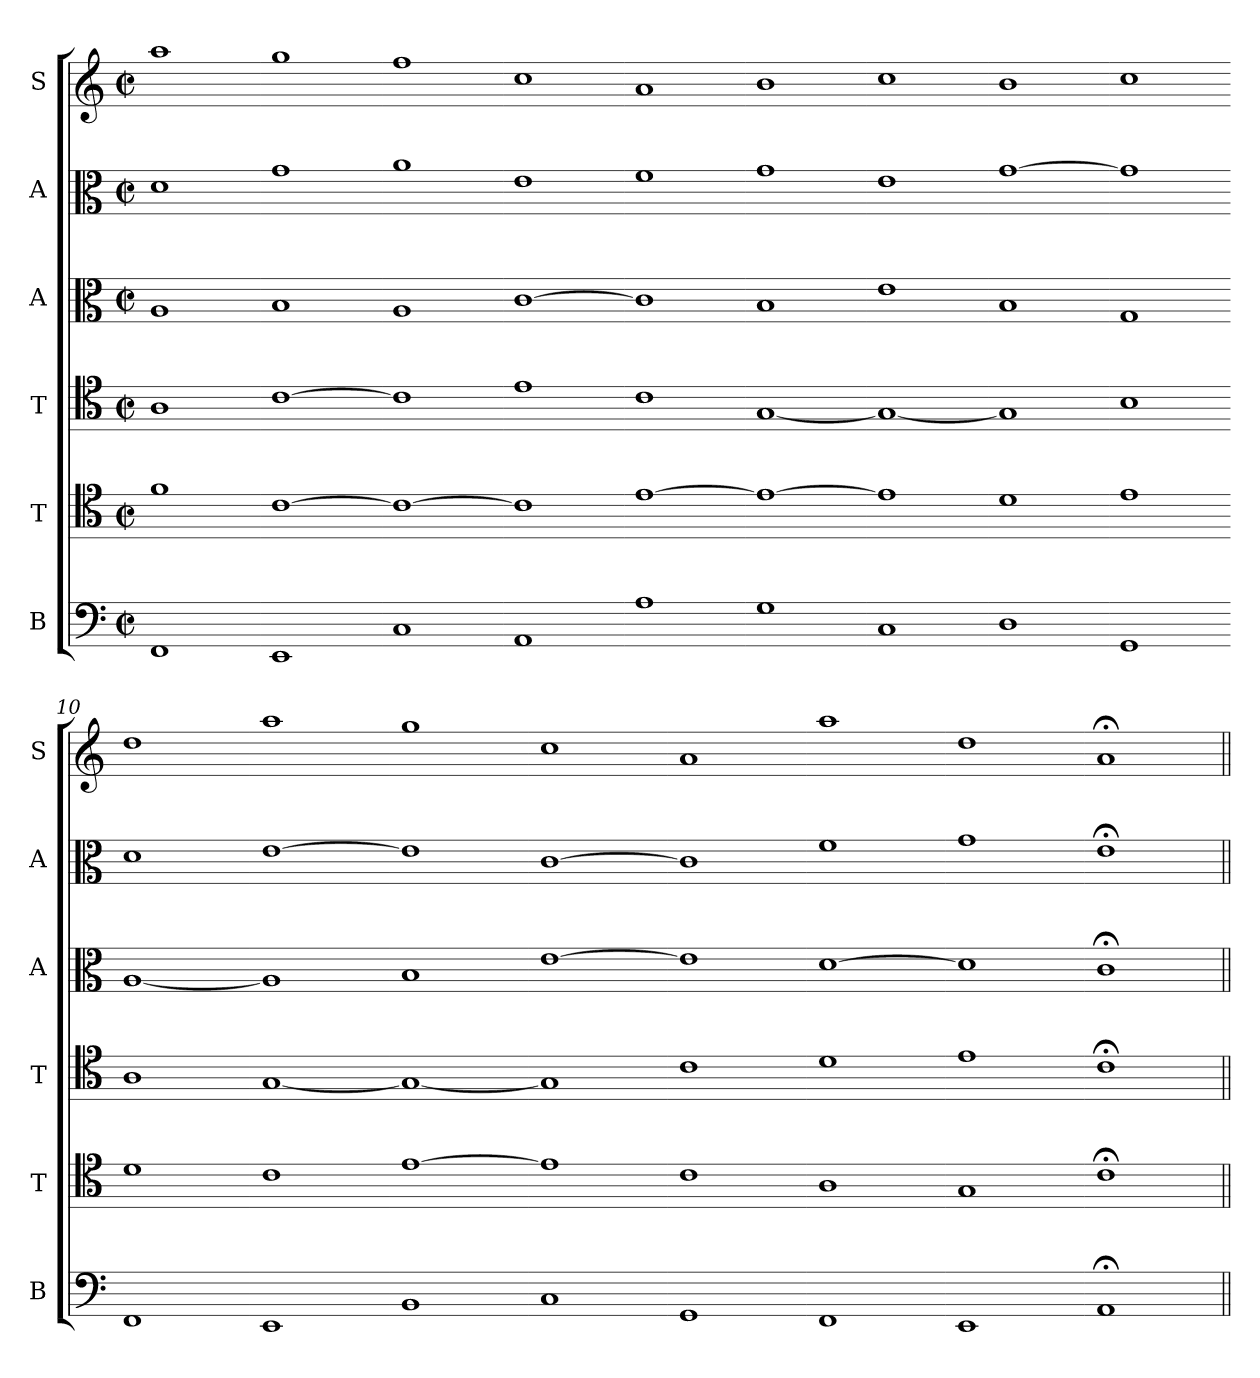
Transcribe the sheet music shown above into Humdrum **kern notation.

**kern	**kern	**kern	**kern	**kern	**kern
*part6	*part5	*part4	*part3	*part2	*part1
*staff6	*staff5	*staff4	*staff3	*staff2	*staff1
*I"B	*I"T	*I"T	*I"A	*I"A	*I"S
*I'B	*I'T	*I'T	*I'A	*I'A	*I'S
*clefF4	*clefC4	*clefC4	*clefC3	*clefC3	*clefG2
*k[]	*k[]	*k[]	*k[]	*k[]	*k[]
*M2/2	*M2/2	*M2/2	*M2/2	*M2/2	*M2/2
*met(c|)	*met(c|)	*met(c|)	*met(c|)	*met(c|)	*met(c|)
*MM208	*MM208	*MM208	*MM208	*MM208	*MM208
=1	=1	=1	=1	=1	=1
1FF	1f	1A	1A	1d	1aa
=2-	=2-	=2-	=2-	=2-	=2-
1EE	[1c	[1c	1B	1g	1gg
=3-	=3-	=3-	=3-	=3-	=3-
1C	1c_	1c]	1A	1a	1ff
=4-	=4-	=4-	=4-	=4-	=4-
1AA	1c]	1e	[1c	1e	1cc
=5-	=5-	=5-	=5-	=5-	=5-
1A	[1e	1c	1c]	1f	1a
=6-	=6-	=6-	=6-	=6-	=6-
1G	1e_	[1G	1B	1g	1b
=7-	=7-	=7-	=7-	=7-	=7-
1C	1e]	1G_	1e	1e	1cc
=8-	=8-	=8-	=8-	=8-	=8-
1D	1d	1G]	1B	[1g	1b
=9-	=9-	=9-	=9-	=9-	=9-
1GG	1e	1B	1G	1g]	1cc
=10-	=10-	=10-	=10-	=10-	=10-
1FF	1d	1A	[1A	1d	1dd
=11-	=11-	=11-	=11-	=11-	=11-
1EE	1c	[1G	1A]	[1e	1aa
=12-	=12-	=12-	=12-	=12-	=12-
1BB	[1e	1G_	1B	1e]	1gg
=13-	=13-	=13-	=13-	=13-	=13-
1C	1e]	1G]	[1e	[1c	1cc
=14-	=14-	=14-	=14-	=14-	=14-
1GG	1c	1c	1e]	1c]	1a
=15-	=15-	=15-	=15-	=15-	=15-
1FF	1A	1d	[1d	1f	1aa
=16-	=16-	=16-	=16-	=16-	=16-
1EE	1G	1e	1d]	1g	1dd
=17-	=17-	=17-	=17-	=17-	=17-
1AA;<	1c;<	1c;<	1c;<	1e;	1a;<
=||	=||	=||	=||	=||	=||
*-	*-	*-	*-	*-	*-
